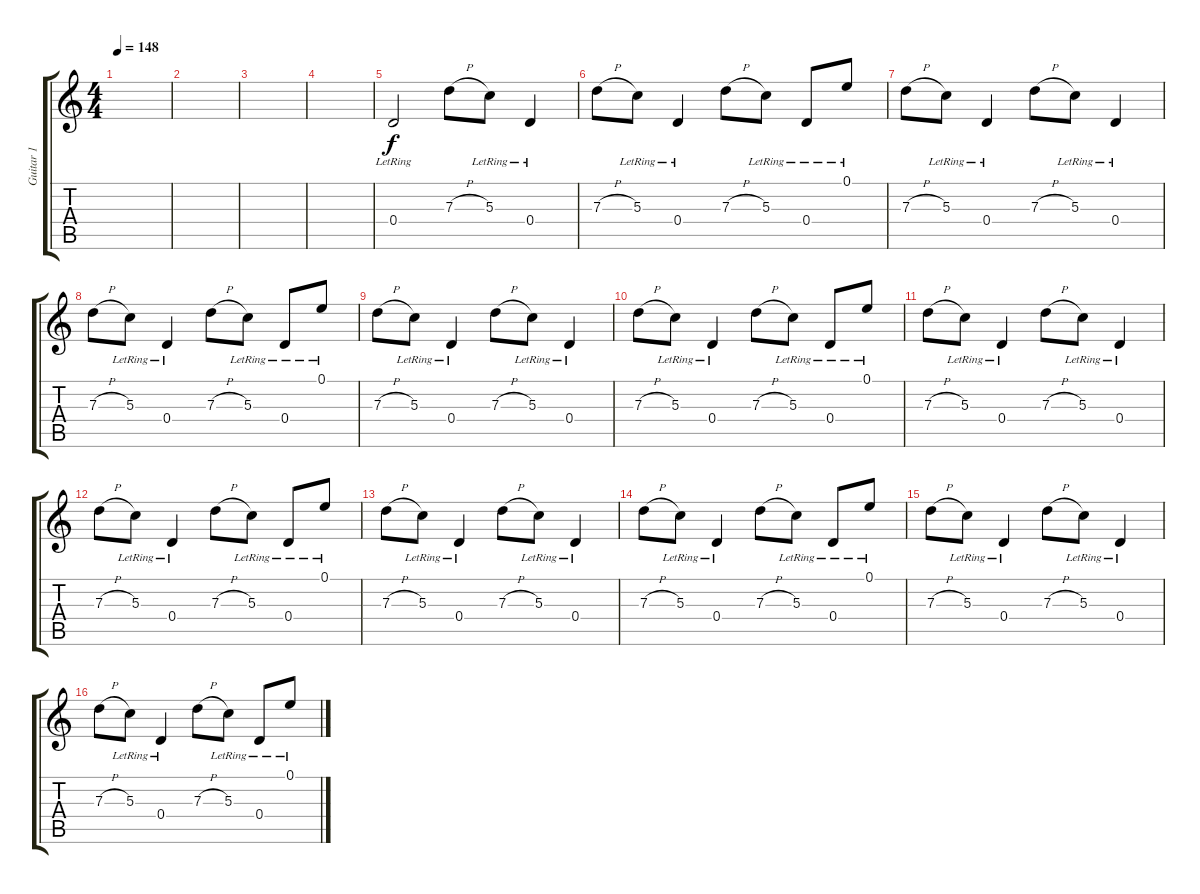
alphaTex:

\track ("Guitar 1" "Guitar 1") {instrument electricguitarclean}
\staff {score tabs}
\tuning (E4 B3 G3 D3 A2 D2) {hide}
\ts (4 4)
\tempo 148
\clef g2
\ks c
|
|
|
|
0.4{lr}.2 7.3{h}.8 5.3{lr}.8 0.4{lr}.4 |
7.3{h}.8 5.3{lr}.8 0.4{lr}.4 7.3{h}.8 5.3{lr}.8 0.4{lr}.8 0.1{lr}.8 |
7.3{h}.8 5.3{lr}.8 0.4{lr}.4 7.3{h}.8 5.3{lr}.8 0.4{lr}.4 |
7.3{h}.8 5.3{lr}.8 0.4{lr}.4 7.3{h}.8 5.3{lr}.8 0.4{lr}.8 0.1{lr}.8 |
7.3{h}.8 5.3{lr}.8 0.4{lr}.4 7.3{h}.8 5.3{lr}.8 0.4{lr}.4 |
7.3{h}.8 5.3{lr}.8 0.4{lr}.4 7.3{h}.8 5.3{lr}.8 0.4{lr}.8 0.1{lr}.8 |
7.3{h}.8 5.3{lr}.8 0.4{lr}.4 7.3{h}.8 5.3{lr}.8 0.4{lr}.4 |
7.3{h}.8 5.3{lr}.8 0.4{lr}.4 7.3{h}.8 5.3{lr}.8 0.4{lr}.8 0.1{lr}.8 |
7.3{h}.8 5.3{lr}.8 0.4{lr}.4 7.3{h}.8 5.3{lr}.8 0.4{lr}.4 |
7.3{h}.8 5.3{lr}.8 0.4{lr}.4 7.3{h}.8 5.3{lr}.8 0.4{lr}.8 0.1{lr}.8 |
7.3{h}.8 5.3{lr}.8 0.4{lr}.4 7.3{h}.8 5.3{lr}.8 0.4{lr}.4 |
7.3{h}.8 5.3{lr}.8 0.4{lr}.4 7.3{h}.8 5.3{lr}.8 0.4{lr}.8 0.1{lr}.8
